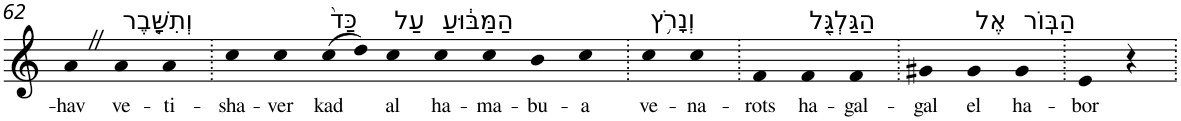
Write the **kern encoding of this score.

**kern	**text
*part1	*part1
*staff1	*staff1
*I"Piano	*
*I'Pno	*
!!LO:PB:g=z
*clefG2	*
*k[]	*
=62	=62
!	!LO:LY:b
4aZ	-hav
!LO:TX:a:t=וְתִשָּׁ֤בֶר	!
!	!LO:LY:b
4a	ve-
!	!LO:LY:b
4a	-ti-
=63.	=63.
!	!LO:LY:b
4cc	-sha-
!	!LO:LY:b
4cc	-ver
!LO:TX:a:t=כַּד֙	!
!	!LO:LY:b
(>8cc	kad
8dd)	.
!LO:TX:a:t=עַל	!
!	!LO:LY:b
4cc	al
!LO:TX:a:t=הַמַּבּ֔וּעַ	!
!	!LO:LY:b
4cc	ha-
!	!LO:LY:b
4cc	-ma-
!	!LO:LY:b
4b	-bu-
!	!LO:LY:b
4cc	-a
=64.	=64.
!LO:TX:a:t=וְנָרֹ֥ץ	!
!	!LO:LY:b
4cc	ve-
!	!LO:LY:b
4cc	-na-
=65.	=65.
!	!LO:LY:b
4f	-rots
!LO:TX:a:t=הַגַּלְגַּ֖ל	!
!	!LO:LY:b
4f	ha-
!	!LO:LY:b
4f	-gal-
=66.	=66.
!	!LO:LY:b
4g#X	-gal
!LO:TX:a:t=אֶל	!
!	!LO:LY:b
4g#	el
!LO:TX:a:t=הַבּֽוֹר	!
!	!LO:LY:b
4g#	ha-
=67.	=67.
!	!LO:LY:b
4e	-bor
4r	.
=.	=.
*-	*-
